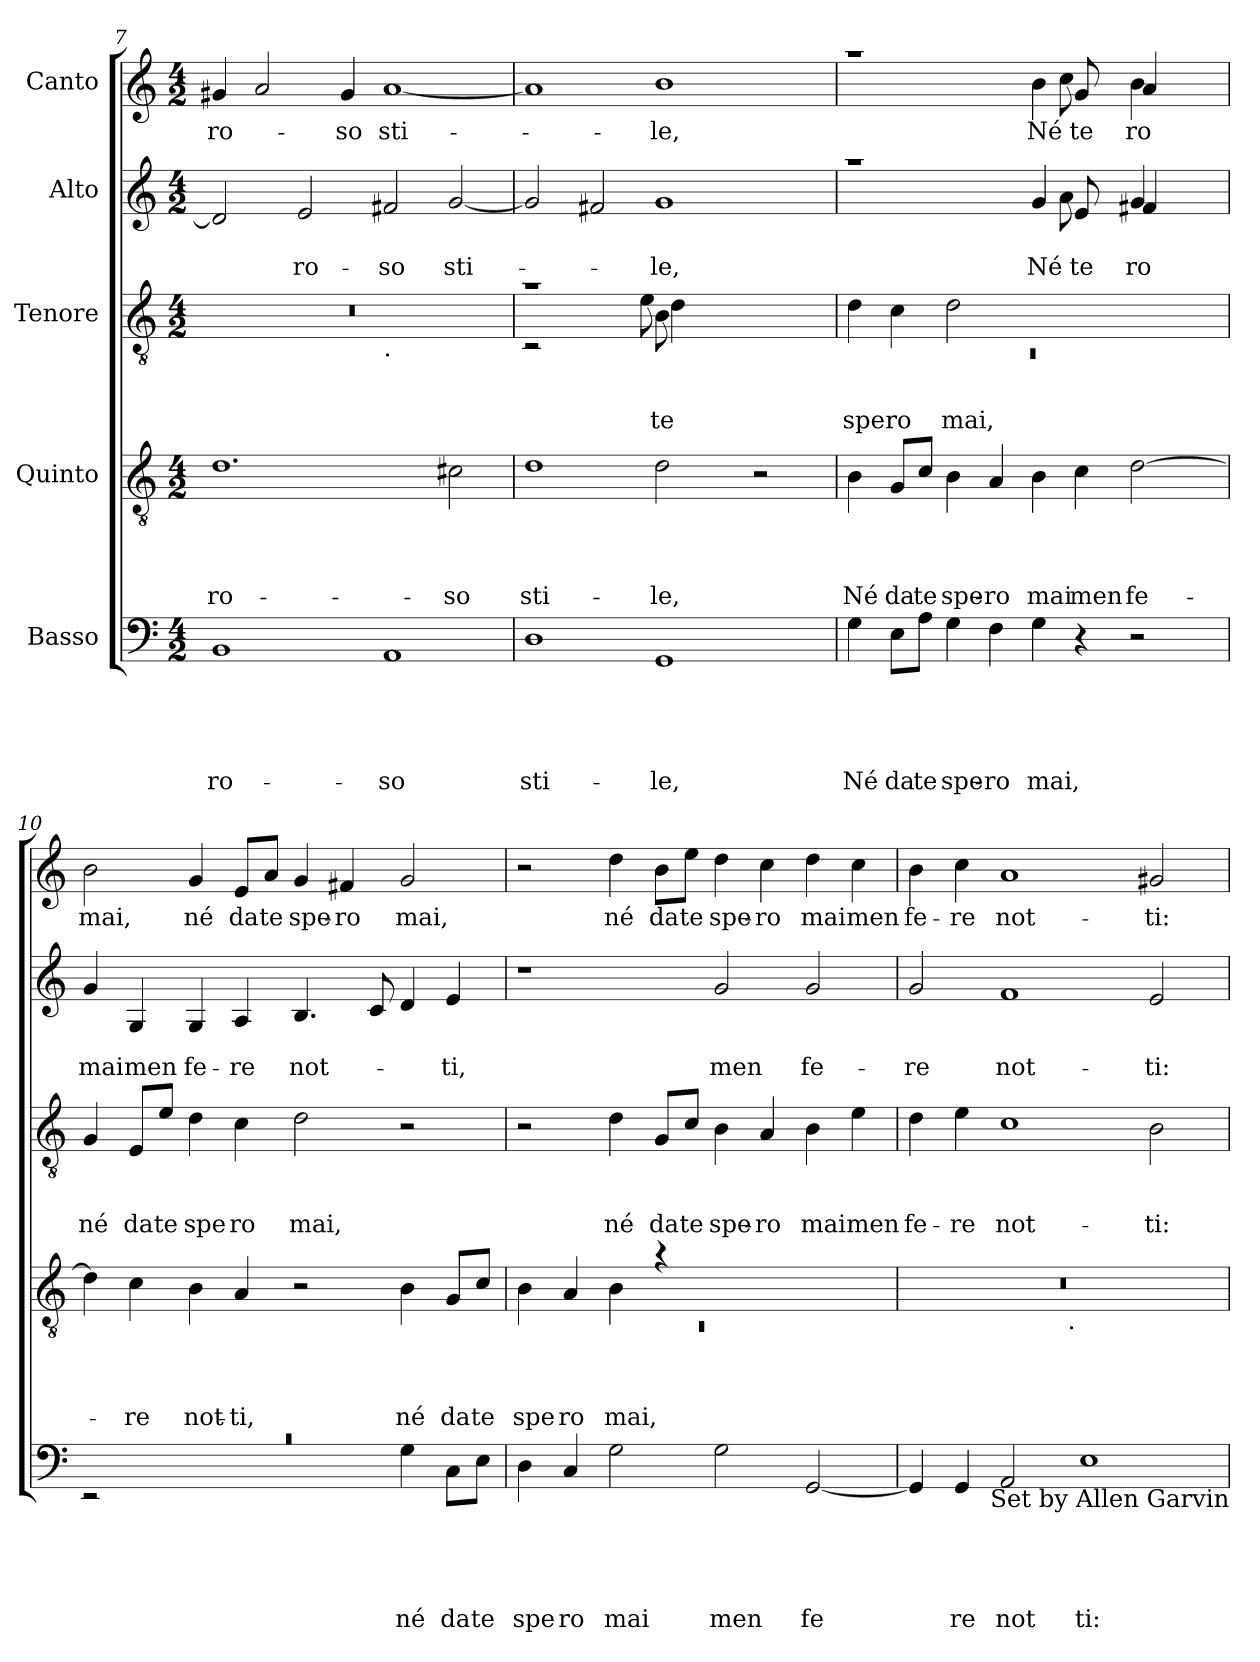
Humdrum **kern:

**kern	**text	**text	**text	**text	**text	**kern	**text	**text	**text	**text	**kern	**text	**text	**text	**kern	**text	**text	**kern	**text
*part5	*part5	*part5	*part5	*part5	*part5	*part4	*part4	*part4	*part4	*part4	*part3	*part3	*part3	*part3	*part2	*part2	*part2	*part1	*part1
*staff5	*staff5	*staff5	*staff5	*staff5	*staff5	*staff4	*staff4	*staff4	*staff4	*staff4	*staff3	*staff3	*staff3	*staff3	*staff2	*staff2	*staff2	*staff1	*staff1
*I"Basso	*	*	*	*	*	*I"Quinto	*	*	*	*	*I"Tenore	*	*	*	*I"Alto	*	*	*I"Canto	*
*clefF4	*	*	*	*	*	*clefGv2	*	*	*	*	*clefGv2	*	*	*	*clefG2	*	*	*clefG2	*
*k[]	*	*	*	*	*	*k[]	*	*	*	*	*k[]	*	*	*	*k[]	*	*	*k[]	*
*C:	*	*	*	*	*	*C:	*	*	*	*	*C:	*	*	*	*C:	*	*	*C:	*
*M4/2	*	*	*	*	*	*M4/2	*	*	*	*	*M4/2	*	*	*	*M4/2	*	*	*M4/2	*
=7	=7	=7	=7	=7	=7	=7	=7	=7	=7	=7	=7	=7	=7	=7	=7	=7	=7	=7	=7
!	!	!	!	!	!LO:LY:b	!	!	!	!	!LO:LY:b	!	!	!	!	!	!	!	!	!LO:LY:b
*	*	*	*	*	*	*	*	*	*	*	*^	*	*	*	*	*	*	*	*
1BB	.	.	.	.	-ro-	1.d	.	.	.	-ro-	0r	1ryy	.	.	.	2d/]	.	.	4g#X/	-ro-
.	.	.	.	.	.	.	.	.	.	.	.	.	.	.	.	.	.	.	2a/	.
!	!	!	!	!	!	!	!	!	!	!	!	!	!	!	!	!	!	!LO:LY:b	!	!
.	.	.	.	.	.	.	.	.	.	.	.	.	.	.	.	2e/	.	-ro-	.	.
!	!	!	!	!	!	!	!	!	!	!	!	!	!	!	!	!	!	!	!	!LO:LY:b
.	.	.	.	.	.	.	.	.	.	.	.	.	.	.	.	.	.	.	4g#/	-so
!	!	!	!	!	!	!	!	!	!	!	!	!LO:TX:b:t=.	!	!	!	!	!	!	!	!
!	!	!	!	!	!LO:LY:b	!	!	!	!	!	!	!	!	!	!	!	!	!LO:LY:b	!	!LO:LY:b
1AA	.	.	.	.	-so	.	.	.	.	.	.	1ryy	.	.	.	2f#X/	.	-so	[<1a	sti-
!	!	!	!	!	!	!	!	!	!	!LO:LY:b	!	!	!	!	!	!	!	!LO:LY:b	!	!
.	.	.	.	.	.	2c#X\	.	.	.	-so	.	.	.	.	.	[<2g/	.	sti-	.	.
=8	=8	=8	=8	=8	=8	=8	=8	=8	=8	=8	=8	=8	=8	=8	=8	=8	=8	=8	=8	=8
!	!	!	!	!	!LO:LY:b	!	!	!	!	!LO:LY:b	!	!	!	!	!	!	!	!	!	!
*	*	*	*	*	*	*	*	*	*	*	*	*^	*	*	*	*	*	*	*	*
1D	.	.	.	.	sti-	1d	.	.	.	sti-	1ra	2rC	1ryy	.	.	.	2g/]	.	.	1a]	.
.	.	.	.	.	.	.	.	.	.	.	.	2ryy	.	.	.	.	2f#X/	.	.	.	.
!	!	!	!	!	!LO:LY:b	!	!	!	!	!LO:LY:b	!	!	!	!	!	!LO:LY:b	!	!	!	!	!
!	!	!	!	!	!	!	!	!	!	!	!	!	!	!	!	!LO:LY:b	!	!	!	!	!
!	!	!	!	!	!	!	!	!	!	!	!	!	!	!	!	!LO:LY:b	!	!	!LO:LY:b	!	!LO:LY:b
1GG	.	.	.	.	-le,	2d\	.	.	.	-le,	8B\	4d\	8e\	.	.	te	1g	.	-le,	1b	-le,
.	.	.	.	.	.	.	.	.	.	.	2.ryy	.	2.ryy	.	.	.	.	.	.	.	.
.	.	.	.	.	.	.	.	.	.	.	.	2.ryy	.	.	.	.	.	.	.	.	.
.	.	.	.	.	.	2r	.	.	.	.	.	.	.	.	.	.	.	.	.	.	.
.	.	.	.	.	.	.	.	.	.	.	8ryy	.	8ryy	.	.	.	.	.	.	.	.
=9	=9	=9	=9	=9	=9	=9	=9	=9	=9	=9	=9	=9	=9	=9	=9	=9	=9	=9	=9	=9	=9
!	!	!	!	!	!LO:LY:b	!	!	!	!	!LO:LY:b	!	!LO:N:vis=1	!	!	!	!LO:LY:b	!	!	!	!	!
*	*	*	*	*	*	*	*	*	*	*	*	*	*	*	*	*	*^	*	*	*^	*
*	*	*	*	*	*	*	*	*	*	*	*	*v	*v	*	*	*	*	*^	*	*	*	*^	*
4G\	.	.	.	.	Né	4B\	.	.	.	Né	4d\	0rC	.	.	spe	1raa	1ryy	1.ryy	.	.	1raa	1ryy	1.ryy	.
!	!	!	!	!	!LO:LY:b	!	!	!	!	!LO:LY:b	!	!	!	!	!LO:LY:b	!	!	!	!	!	!	!	!	!
8E\L	.	.	.	.	da	8G/L	.	.	.	da	4c\	.	.	.	ro	.	.	.	.	.	.	.	.	.
!	!	!	!	!	!LO:LY:b	!	!	!	!	!LO:LY:b	!	!	!	!	!	!	!	!	!	!	!	!	!	!
8A\J	.	.	.	.	te	8c/J	.	.	.	te	.	.	.	.	.	.	.	.	.	.	.	.	.	.
!	!	!	!	!	!LO:LY:b	!	!	!	!	!LO:LY:b	!	!	!	!	!LO:LY:b	!	!	!	!	!	!	!	!	!
4G\	.	.	.	.	spe-	4B\	.	.	.	spe-	2d\	.	.	.	mai,	.	.	.	.	.	.	.	.	.
!	!	!	!	!	!LO:LY:b	!	!	!	!	!LO:LY:b	!	!	!	!	!	!	!	!	!	!	!	!	!	!
4F\	.	.	.	.	-ro	4A/	.	.	.	-ro	.	.	.	.	.	.	.	.	.	.	.	.	.	.
!	!	!	!	!	!LO:LY:b	!	!	!	!	!LO:LY:b	!	!	!	!	!	!	!	!	!	!LO:LY:b	!	!	!	!LO:LY:b
4G\	.	.	.	.	mai,	4B\	.	.	.	mai	1ryy	.	.	.	.	4g/	4ryy	.	.	Né	4b\	4ryy	.	Né
!	!	!	!	!	!	!	!	!	!	!LO:LY:b	!	!	!	!	!	!	!	!	!	!LO:LY:b	!	!	!	!
!	!	!	!	!	!	!	!	!	!	!	!	!	!	!	!	!	!	!	!	!LO:LY:b	!	!	!	!LO:LY:b
!	!	!	!	!	!	!	!	!	!	!	!	!	!	!	!	!	!	!	!	!	!	!	!	!LO:LY:b
4r	.	.	.	.	.	4c\	.	.	.	men	.	.	.	.	.	8e/	8a\	.	.	te	8g/	8cc\	.	te
.	.	.	.	.	.	.	.	.	.	.	.	.	.	.	.	4ryy	8ryy	.	.	.	4ryy	8ryy	.	.
!	!	!	!	!	!	!	!	!	!	!LO:LY:b	!	!	!	!	!	!	!	!	!	!LO:LY:b	!	!	!	!
!	!	!	!	!	!	!	!	!	!	!	!	!	!	!	!	!	!	!	!	!LO:LY:b	!	!	!	!LO:LY:b
!	!	!	!	!	!	!	!	!	!	!	!	!	!	!	!	!	!	!	!	!	!	!	!	!LO:LY:b
2r	.	.	.	.	.	[>2d\	.	.	.	fe-	.	.	.	.	.	.	4g/	4f#X/	.	-ro	.	4b\	4a/	-ro
.	.	.	.	.	.	.	.	.	.	.	.	.	.	.	.	4.ryy	.	.	.	.	4.ryy	.	.	.
.	.	.	.	.	.	.	.	.	.	.	.	.	.	.	.	.	4ryy	4ryy	.	.	.	4ryy	4ryy	.
*	*	*	*	*	*	*	*	*	*	*	*v	*v	*	*	*	*	*	*	*	*	*	*	*	*
=10	=10	=10	=10	=10	=10	=10	=10	=10	=10	=10	=10	=10	=10	=10	=10	=10	=10	=10	=10	=10	=10	=10	=10
!LO:N:vis=1	!	!	!	!	!	!	!	!	!	!	!	!	!	!LO:LY:b	!	!	!	!	!LO:LY:b	!	!	!	!LO:LY:b
*	*	*	*	*	*	*	*	*	*	*	*	*	*	*	*v	*v	*v	*	*	*	*	*	*
*^	*	*	*	*	*	*	*	*	*	*	*	*	*	*	*	*	*	*v	*v	*v	*
0rc	2rEE	.	.	.	.	.	4d\]	.	.	.	.	4G/	.	.	né	4g/	.	mai	2b\	mai,
!	!	!	!	!	!	!	!	!	!	!	!LO:LY:b	!	!	!	!LO:LY:b	!	!	!LO:LY:b	!	!
.	.	.	.	.	.	.	4c\	.	.	.	-re	8E/L	.	.	da	4G/	.	men	.	.
!	!	!	!	!	!	!	!	!	!	!	!	!	!	!	!LO:LY:b	!	!	!	!	!
.	.	.	.	.	.	.	.	.	.	.	.	8e/J	.	.	te	.	.	.	.	.
!	!	!	!	!	!	!	!	!	!	!	!LO:LY:b	!	!	!	!LO:LY:b	!	!	!LO:LY:b	!	!LO:LY:b
.	1ryy	.	.	.	.	.	4B\	.	.	.	not-	4d\	.	.	spe	4G/	.	fe-	4g/	né
!	!	!	!	!	!	!	!	!	!	!	!LO:LY:b	!	!	!	!LO:LY:b	!	!	!LO:LY:b	!	!LO:LY:b
.	.	.	.	.	.	.	4A/	.	.	.	-ti,	4c\	.	.	ro	4A/	.	-re	8e/L	da
!	!	!	!	!	!	!	!	!	!	!	!	!	!	!	!	!	!	!	!	!LO:LY:b
.	.	.	.	.	.	.	.	.	.	.	.	.	.	.	.	.	.	.	8a/J	te
!	!	!	!	!	!	!	!	!	!	!	!	!	!	!	!LO:LY:b	!	!	!LO:LY:b	!	!LO:LY:b
.	.	.	.	.	.	.	2r	.	.	.	.	2d\	.	.	mai,	4.B/	.	not-	4g/	spe-
!	!	!	!	!	!	!	!	!	!	!	!	!	!	!	!	!	!	!	!	!LO:LY:b
.	.	.	.	.	.	.	.	.	.	.	.	.	.	.	.	.	.	.	4f#X/	-ro
.	.	.	.	.	.	.	.	.	.	.	.	.	.	.	.	8c/	.	.	.	.
!	!	!	!	!	!	!LO:LY:b	!	!	!	!	!LO:LY:b	!	!	!	!	!	!	!	!	!LO:LY:b
.	4G\	.	.	.	.	né	4B\	.	.	.	né	2r	.	.	.	4d/	.	.	2g/	mai,
!	!	!	!	!	!	!LO:LY:b	!	!	!	!	!LO:LY:b	!	!	!	!	!	!	!LO:LY:b	!	!
.	8C\L	.	.	.	.	da	8G/L	.	.	.	da	.	.	.	.	4e/	.	-ti,	.	.
!	!	!	!	!	!	!LO:LY:b	!	!	!	!	!LO:LY:b	!	!	!	!	!	!	!	!	!
.	8E\J	.	.	.	.	te	8c/J	.	.	.	te	.	.	.	.	.	.	.	.	.
!!LO:LB:g=z
=11	=11	=11	=11	=11	=11	=11	=11	=11	=11	=11	=11	=11	=11	=11	=11	=11	=11	=11	=11	=11
*	*	*	*	*	*	*	*^	*	*	*	*	*	*	*	*	*	*	*	*	*
!	!	!	!	!	!	!LO:LY:b	!	!LO:N:vis=1	!	!	!	!LO:LY:b	!	!	!	!	!	!	!	!	!
*v	*v	*	*	*	*	*	*	*	*	*	*	*	*	*	*	*	*	*	*	*	*
4D\	.	.	.	.	spe	4B\	0rC	.	.	.	spe	2r	.	.	.	1r	.	.	2r	.
!	!	!	!	!	!LO:LY:b	!	!	!	!	!	!LO:LY:b	!	!	!	!	!	!	!	!	!
4C/	.	.	.	.	ro	4A/	.	.	.	.	ro	.	.	.	.	.	.	.	.	.
!	!	!	!	!	!LO:LY:b	!	!	!	!	!	!LO:LY:b	!	!	!	!LO:LY:b	!	!	!	!	!LO:LY:b
2G\	.	.	.	.	mai	4B\	.	.	.	.	mai,	4d\	.	.	né	.	.	.	4dd\	né
!	!	!	!	!	!	!	!	!	!	!	!	!	!	!	!LO:LY:b	!	!	!	!	!LO:LY:b
.	.	.	.	.	.	4ra	.	.	.	.	.	8G/L	.	.	da	.	.	.	8b\L	da
!	!	!	!	!	!	!	!	!	!	!	!	!	!	!	!LO:LY:b	!	!	!	!	!LO:LY:b
.	.	.	.	.	.	.	.	.	.	.	.	8c/J	.	.	te	.	.	.	8ee\J	te
!	!	!	!	!	!LO:LY:b	!	!	!	!	!	!	!	!	!	!LO:LY:b	!	!	!LO:LY:b	!	!LO:LY:b
2G\	.	.	.	.	men	1ryy	.	.	.	.	.	4B\	.	.	spe-	2g/	.	men	4dd\	spe-
!	!	!	!	!	!	!	!	!	!	!	!	!	!	!	!LO:LY:b	!	!	!	!	!LO:LY:b
.	.	.	.	.	.	.	.	.	.	.	.	4A/	.	.	-ro	.	.	.	4cc\	-ro
!	!	!	!	!	!LO:LY:b	!	!	!	!	!	!	!	!	!	!LO:LY:b	!	!	!LO:LY:b	!	!LO:LY:b
[<2GG/	.	.	.	.	fe	.	.	.	.	.	.	4B\	.	.	mai	2g/	.	fe-	4dd\	mai
!	!	!	!	!	!	!	!	!	!	!	!	!	!	!	!LO:LY:b	!	!	!	!	!LO:LY:b
.	.	.	.	.	.	.	.	.	.	.	.	4e\	.	.	men	.	.	.	4cc\	men
=12	=12	=12	=12	=12	=12	=12	=12	=12	=12	=12	=12	=12	=12	=12	=12	=12	=12	=12	=12	=12
!	!	!	!	!	!	!	!	!	!	!	!	!	!	!	!LO:LY:b	!	!	!LO:LY:b	!	!LO:LY:b
4GG/]	.	.	.	.	.	0r	2ryy	.	.	.	.	4d\	.	.	fe-	2g/	.	-re	4b\	fe-
!	!	!	!	!	!LO:LY:b	!	!	!	!	!	!	!	!	!	!LO:LY:b	!	!	!	!	!LO:LY:b
4GG/	.	.	.	.	re	.	.	.	.	.	.	4e\	.	.	-re	.	.	.	4cc\	-re
!	!	!	!	!	!LO:LY:b	!	!	!	!	!	!	!	!	!	!LO:LY:b	!	!	!LO:LY:b	!	!LO:LY:b
2AA/	.	.	.	.	not	.	4...ryy	.	.	.	.	1c	.	.	not-	1f	.	not-	1a	not-
!	!	!	!	!	!	!	!LO:TX:b:t=.	!	!	!	!	!	!	!	!	!	!	!	!	!
.	.	.	.	.	.	.	1ryy	.	.	.	.	.	.	.	.	.	.	.	.	.
!	!	!	!	!	!LO:LY:b	!	!	!	!	!	!	!	!	!	!	!	!	!	!	!
1E	.	.	.	.	ti:	.	.	.	.	.	.	.	.	.	.	.	.	.	.	.
!	!	!	!	!	!	!	!	!	!	!	!	!	!	!	!LO:LY:b	!	!	!LO:LY:b	!	!LO:LY:b
.	.	.	.	.	.	.	.	.	.	.	.	2B\	.	.	-ti:	2e/	.	-ti:	2g#X/	-ti:
.	.	.	.	.	.	.	32ryy	.	.	.	.	.	.	.	.	.	.	.	.	.
!LO:TX:b:t=Set by Allen Garvin	!	!	!	!	!	!	!	!	!	!	!	!	!	!	!	!	!	!	!	!
*	*	*	*	*	*	*v	*v	*	*	*	*	*	*	*	*	*	*	*	*	*
=	=	=	=	=	=	=	=	=	=	=	=	=	=	=	=	=	=	=	=
*-	*-	*-	*-	*-	*-	*-	*-	*-	*-	*-	*-	*-	*-	*-	*-	*-	*-	*-	*-
